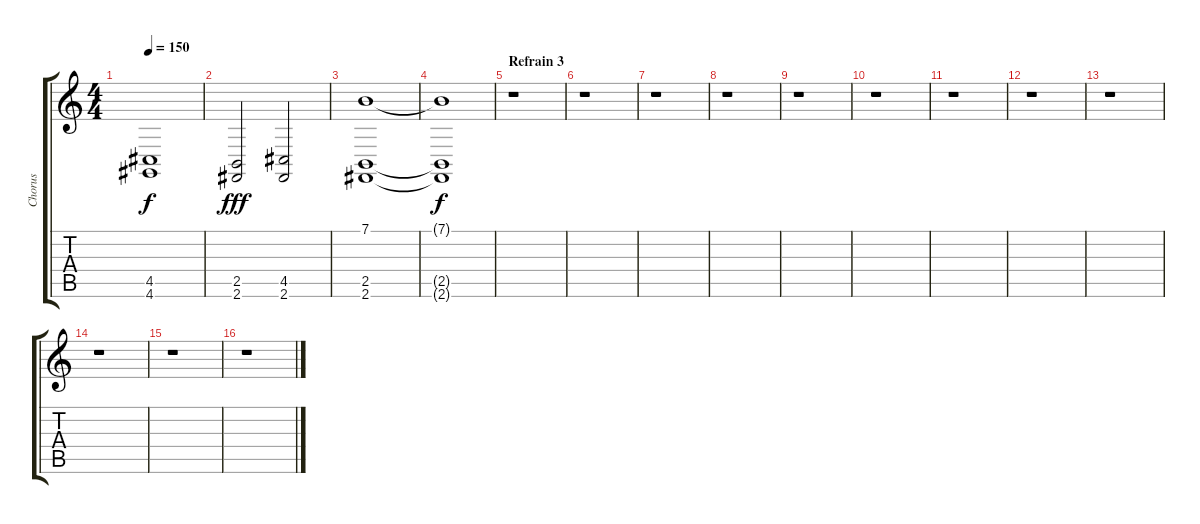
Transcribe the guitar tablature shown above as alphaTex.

\track ("Chorus" "Chorus") {instrument synthvoice}
\staff {score tabs}
\tuning (E4 B3 G3 D3 A2 E2) {hide}
\ts (4 4)
\tempo 150
\clef g2
\ks c
(4.5 4.6).1{dy f} |
(2.5 2.6).2{dy fff} (4.5 2.6).2 |
(7.1 2.5 2.6).1 |
(7.1{t} 2.5{t} 2.6{t}).1{dy f} |
\section ("" "Refrain 3")
r.1 |
r.1 |
r.1 |
r.1 |
r.1 |
r.1 |
r.1 |
r.1 |
r.1 |
r.1 |
r.1 |
r.1
